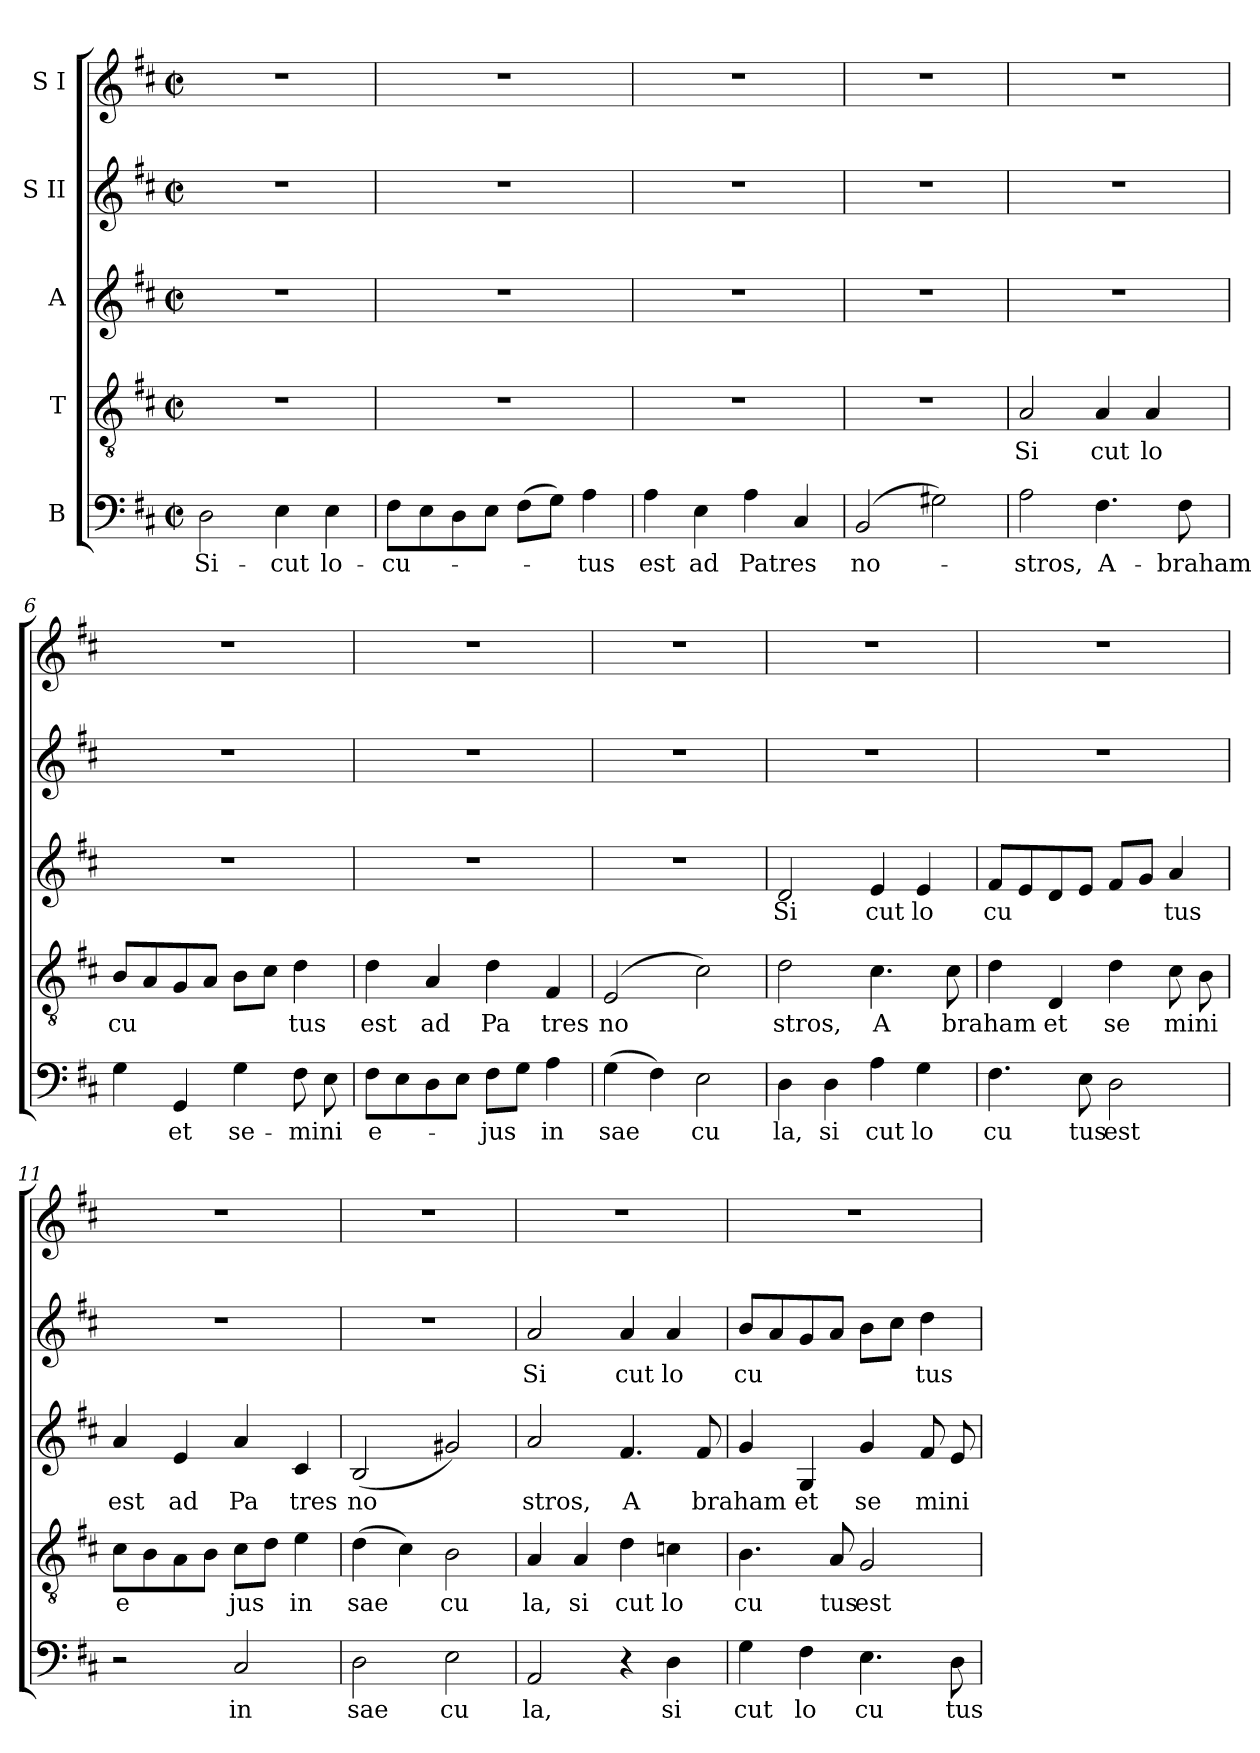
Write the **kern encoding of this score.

**kern	**text	**kern	**text	**kern	**text	**kern	**text	**kern
*part5	*part5	*part4	*part4	*part3	*part3	*part2	*part2	*part1
*staff5	*staff5	*staff4	*staff4	*staff3	*staff3	*staff2	*staff2	*staff1
*I"B	*	*I"T	*	*I"A	*	*I"S II	*	*I"S I
!!LO:PB:g=z
*stria5	*	*stria5	*	*stria5	*	*stria5	*	*stria5
*clefF4	*	*clefGv2	*	*clefG2	*	*clefG2	*	*clefG2
*k[f#c#]	*	*k[f#c#]	*	*k[f#c#]	*	*k[f#c#]	*	*k[f#c#]
*D:	*	*D:	*	*D:	*	*D:	*	*D:
*M2/2	*	*M2/2	*	*M2/2	*	*M2/2	*	*M2/2
*met(c|)	*	*met(c|)	*	*met(c|)	*	*met(c|)	*	*met(c|)
=1	=1	=1	=1	=1	=1	=1	=1	=1
!	!LO:LY:b:cj	!	!	!	!	!	!	!
2D\	Si-	1r	.	1r	.	1r	.	1r
!	!LO:LY:b:cj	!	!	!	!	!	!	!
4E\	-cut	.	.	.	.	.	.	.
!	!LO:LY:b:cj	!	!	!	!	!	!	!
4E\	lo-	.	.	.	.	.	.	.
=2	=2	=2	=2	=2	=2	=2	=2	=2
!	!LO:LY:b:cj	!	!	!	!	!	!	!
8F#\L	-cu-	1r	.	1r	.	1r	.	1r
8E\	.	.	.	.	.	.	.	.
8D\	.	.	.	.	.	.	.	.
8E\J	.	.	.	.	.	.	.	.
(>8F#\L	.	.	.	.	.	.	.	.
8G\J)	.	.	.	.	.	.	.	.
!	!LO:LY:b:cj	!	!	!	!	!	!	!
4A\	-tus	.	.	.	.	.	.	.
=3	=3	=3	=3	=3	=3	=3	=3	=3
!	!LO:LY:b:cj	!	!	!	!	!	!	!
4A\	est	1r	.	1r	.	1r	.	1r
!	!LO:LY:b:cj	!	!	!	!	!	!	!
4E\	ad	.	.	.	.	.	.	.
!	!LO:LY:b	!	!	!	!	!	!	!
4A\	Patres	.	.	.	.	.	.	.
4C#/	.	.	.	.	.	.	.	.
=4	=4	=4	=4	=4	=4	=4	=4	=4
!	!LO:LY:b:cj	!	!	!	!	!	!	!
(>2BB/	no-	1r	.	1r	.	1r	.	1r
2G#X\)	.	.	.	.	.	.	.	.
=5	=5	=5	=5	=5	=5	=5	=5	=5
!	!LO:LY:b:cj	!	!LO:LY:b:cj	!	!	!	!	!
2A\	-stros,	2A/	Si	1r	.	1r	.	1r
!	!LO:LY:b:cj	!	!LO:LY:b:cj	!	!	!	!	!
4.F#\	A-	4A/	cut	.	.	.	.	.
!	!	!	!LO:LY:b:cj	!	!	!	!	!
.	.	4A/	lo	.	.	.	.	.
!	!LO:LY:b	!	!	!	!	!	!	!
8F#\	-braham	.	.	.	.	.	.	.
=6	=6	=6	=6	=6	=6	=6	=6	=6
!	!	!	!LO:LY:b:cj	!	!	!	!	!
4G\	.	8B/L	cu	1r	.	1r	.	1r
.	.	8A/	.	.	.	.	.	.
!	!LO:LY:b:cj	!	!	!	!	!	!	!
4GG/	et	8G/	.	.	.	.	.	.
.	.	8A/J	.	.	.	.	.	.
!	!LO:LY:b:cj	!	!	!	!	!	!	!
4G\	se-	8B\L	.	.	.	.	.	.
.	.	8c#\J	.	.	.	.	.	.
!	!LO:LY:b:cj	!	!LO:LY:b:cj	!	!	!	!	!
8F#\	-mini	4d\	tus	.	.	.	.	.
8E\	.	.	.	.	.	.	.	.
=7	=7	=7	=7	=7	=7	=7	=7	=7
!	!LO:LY:b:cj	!	!LO:LY:b:cj	!	!	!	!	!
8F#\L	e-	4d\	est	1r	.	1r	.	1r
8E\	.	.	.	.	.	.	.	.
!	!	!	!LO:LY:b:cj	!	!	!	!	!
8D\	.	4A/	ad	.	.	.	.	.
8E\J	.	.	.	.	.	.	.	.
!	!LO:LY:b	!	!LO:LY:b:cj	!	!	!	!	!
8F#\L	-jus	4d\	Pa	.	.	.	.	.
8G\J	.	.	.	.	.	.	.	.
!	!LO:LY:b:cj	!	!LO:LY:b:cj	!	!	!	!	!
4A\	in	4F#/	tres	.	.	.	.	.
!!LO:LB:g=z
=8	=8	=8	=8	=8	=8	=8	=8	=8
!	!LO:LY:b	!	!LO:LY:b:cj	!	!	!	!	!
(>4G\	sae	(>2E/	no	1r	.	1r	.	1r
4F#\)	.	.	.	.	.	.	.	.
!	!LO:LY:b:cj	!	!	!	!	!	!	!
2E\	cu	2c#\)	.	.	.	.	.	.
=9	=9	=9	=9	=9	=9	=9	=9	=9
!	!LO:LY:b:cj	!	!LO:LY:b:cj	!	!LO:LY:b:cj	!	!	!
4D\	la,	2d\	stros,	2d/	Si	1r	.	1r
!	!LO:LY:b:cj	!	!	!	!	!	!	!
4D\	si	.	.	.	.	.	.	.
!	!LO:LY:b:cj	!	!LO:LY:b:cj	!	!LO:LY:b:cj	!	!	!
4A\	cut	4.c#\	A	4e/	cut	.	.	.
!	!LO:LY:b:cj	!	!	!	!LO:LY:b:cj	!	!	!
4G\	lo	.	.	4e/	lo	.	.	.
!	!	!	!LO:LY:b	!	!	!	!	!
.	.	8c#\	braham	.	.	.	.	.
=10	=10	=10	=10	=10	=10	=10	=10	=10
!	!LO:LY:b:cj	!	!	!	!LO:LY:b:cj	!	!	!
4.F#\	cu	4d\	.	8f#/L	cu	1r	.	1r
.	.	.	.	8e/	.	.	.	.
!	!	!	!LO:LY:b:cj	!	!	!	!	!
.	.	4D/	et	8d/	.	.	.	.
!	!LO:LY:b:cj	!	!	!	!	!	!	!
8E\	tus	.	.	8e/J	.	.	.	.
!	!LO:LY:b:cj	!	!LO:LY:b:cj	!	!	!	!	!
2D\	est	4d\	se	8f#/L	.	.	.	.
.	.	.	.	8g/J	.	.	.	.
!	!	!	!LO:LY:b:cj	!	!LO:LY:b:cj	!	!	!
.	.	8c#\	mini	4a/	tus	.	.	.
.	.	8B\	.	.	.	.	.	.
=11	=11	=11	=11	=11	=11	=11	=11	=11
!	!	!	!LO:LY:b:cj	!	!LO:LY:b:cj	!	!	!
2r	.	8c#\L	e	4a/	est	1r	.	1r
.	.	8B\	.	.	.	.	.	.
!	!	!	!	!	!LO:LY:b:cj	!	!	!
.	.	8A\	.	4e/	ad	.	.	.
.	.	8B\J	.	.	.	.	.	.
!	!LO:LY:b:cj	!	!LO:LY:b	!	!LO:LY:b:cj	!	!	!
2C#/	in	8c#\L	jus	4a/	Pa	.	.	.
.	.	8d\J	.	.	.	.	.	.
!	!	!	!LO:LY:b:cj	!	!LO:LY:b:cj	!	!	!
.	.	4e\	in	4c#/	tres	.	.	.
=12	=12	=12	=12	=12	=12	=12	=12	=12
!	!LO:LY:b:cj	!	!LO:LY:b	!	!LO:LY:b:cj	!	!	!
2D\	sae	(>4d\	sae	(<2B/	no	1r	.	1r
.	.	4c#\)	.	.	.	.	.	.
!	!LO:LY:b:cj	!	!LO:LY:b:cj	!	!	!	!	!
2E\	cu	2B\	cu	2g#X/)	.	.	.	.
=13	=13	=13	=13	=13	=13	=13	=13	=13
!	!LO:LY:b:cj	!	!LO:LY:b:cj	!	!LO:LY:b:cj	!	!LO:LY:b:cj	!
2AA/	la,	4A/	la,	2a/	stros,	2a/	Si	1r
!	!	!	!LO:LY:b:cj	!	!	!	!	!
.	.	4A/	si	.	.	.	.	.
!	!	!	!LO:LY:b:cj	!	!LO:LY:b:cj	!	!LO:LY:b:cj	!
4r	.	4d\	cut	4.f#/	A	4a/	cut	.
!	!LO:LY:b:cj	!	!LO:LY:b:cj	!	!	!	!LO:LY:b:cj	!
4D\	si	4cn\	lo	.	.	4a/	lo	.
!	!	!	!	!	!LO:LY:b	!	!	!
.	.	.	.	8f#/	braham	.	.	.
=14	=14	=14	=14	=14	=14	=14	=14	=14
!	!LO:LY:b:cj	!	!LO:LY:b:cj	!	!	!	!LO:LY:b:cj	!
4G\	cut	4.B\	cu	4g/	.	8b/L	cu	1r
.	.	.	.	.	.	8a/	.	.
!	!LO:LY:b:cj	!	!	!	!LO:LY:b:cj	!	!	!
4F#\	lo	.	.	4G/	et	8g/	.	.
!	!	!	!LO:LY:b:cj	!	!	!	!	!
.	.	8A/	tus	.	.	8a/J	.	.
!	!LO:LY:b:cj	!	!LO:LY:b:cj	!	!LO:LY:b:cj	!	!	!
4.E\	cu	2G/	est	4g/	se	8b\L	.	.
.	.	.	.	.	.	8cc#\J	.	.
!	!	!	!	!	!LO:LY:b:cj	!	!LO:LY:b:cj	!
.	.	.	.	8f#/	mini	4dd\	tus	.
!	!LO:LY:b:cj	!	!	!	!	!	!	!
8D\	tus	.	.	8e/	.	.	.	.
=	=	=	=	=	=	=	=	=
*-	*-	*-	*-	*-	*-	*-	*-	*-
